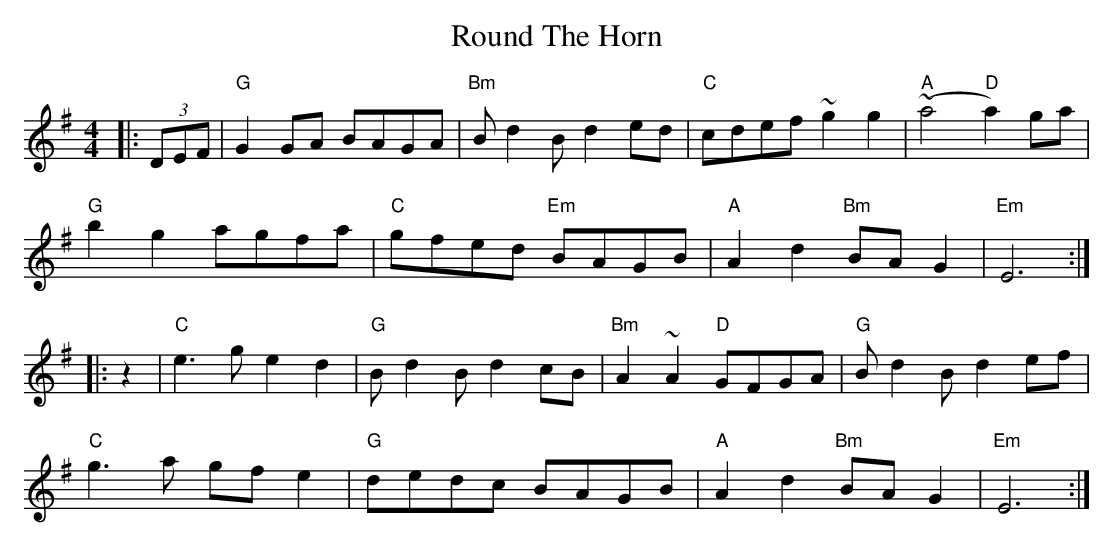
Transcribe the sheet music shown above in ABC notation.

X:1
T: Round The Horn
M: 4/4
L: 1/8
K: G
|:(3DEF|\
"G"G2GA BAGA|"Bm"Bd2Bd2ed|"C"cdef ~g2g2|"A"(~a4 "D"a2)ga|
"G"b2g2agfa|"C"gfed "Em"BAGB|"A"A2d2 "Bm"BAG2|"Em"E6:|
|:z2|\
"C"e3ge2d2|"G"Bd2Bd2cB|"Bm"A2~A2"D"GFGA|"G"Bd2Bd2ef|
"C"g3a gf e2|"G"dedc BAGB|"A"A2d2"Bm"BAG2|"Em"E6:|]
